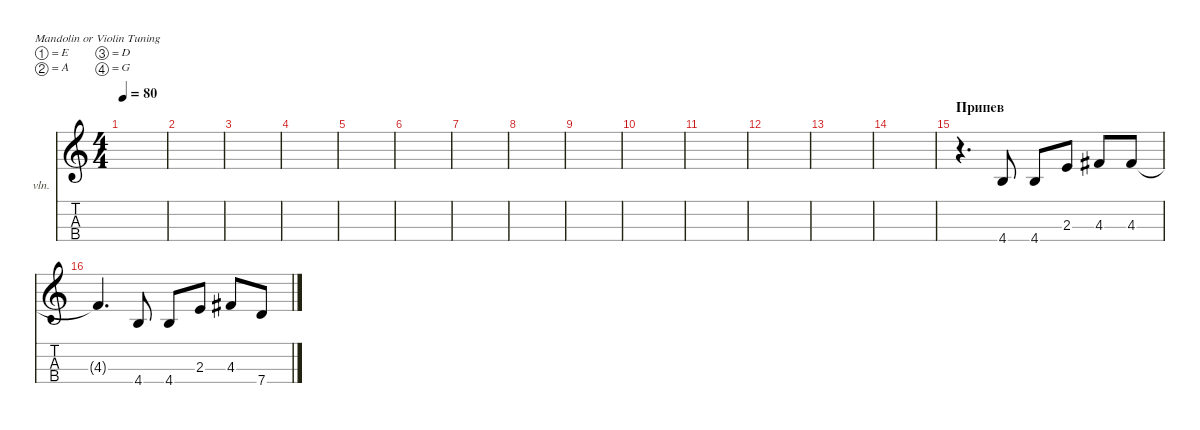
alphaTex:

\defaultSystemsLayout 4
\hideDynamics
\bracketExtendMode nobrackets
\firstSystemTrackNameOrientation horizontal
\otherSystemsTrackNameOrientation horizontal
\track ("Violin" "vln.") {instrument violin}
\staff {score tabs}
\tuning (E5 A4 D4 G3)
\ts (4 4)
\tempo 80
\clef g2
\ks c
|
|
|
|
|
|
|
|
|
|
|
|
|
|
\section ("" "Припев")
r.4{d beam Down} 4.4.8{beam Up} 4.4.8{beam Up} 2.3.8{beam Up} 4.3{acc #}.8{beam Up} 4.3{acc #}.8{beam Up} |
4.3{t acc #}.4{d beam Up} 4.4.8{beam Up} 4.4.8{beam Up} 2.3.8{beam Up} 4.3{acc #}.8{beam Up} 7.4.8{beam Up}
